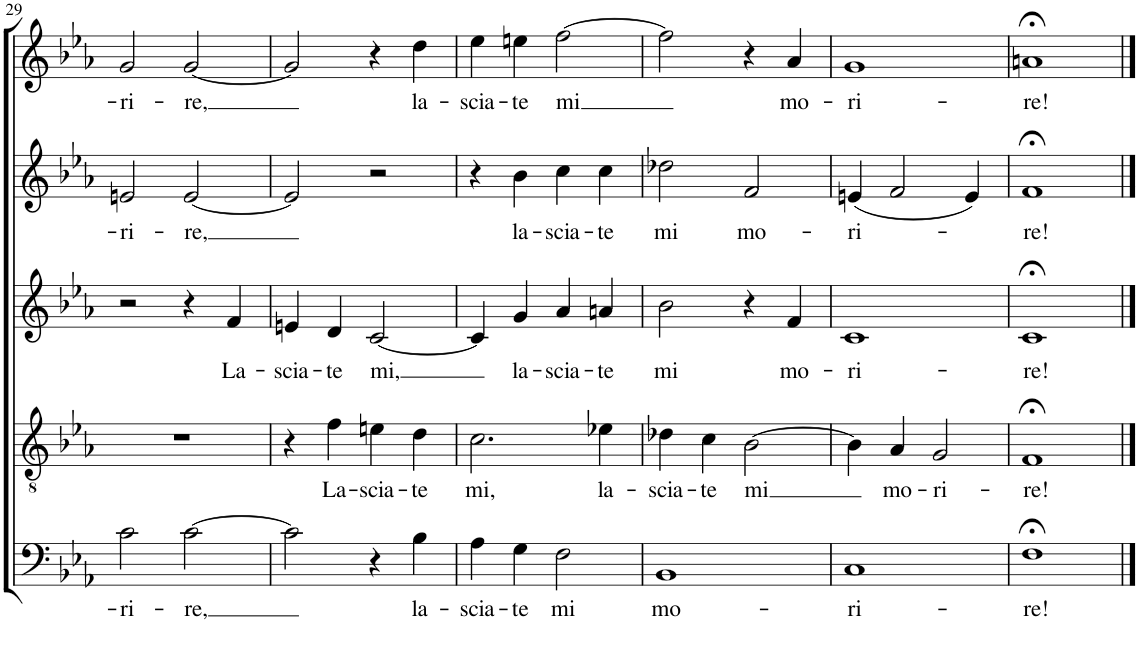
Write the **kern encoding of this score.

**kern	**text	**kern	**text	**kern	**text	**kern	**text	**kern	**text
*part5	*part5	*part4	*part4	*part3	*part3	*part2	*part2	*part1	*part1
*staff5	*staff5	*staff4	*staff4	*staff3	*staff3	*staff2	*staff2	*staff1	*staff1
*I"B	*	*I"T	*	*I"A	*	*I"Ms	*	*I"S	*
!!LO:PB:g=z
*clefF4	*	*clefGv2	*	*clefG2	*	*clefG2	*	*clefG2	*
*k[b-e-a-]	*	*k[b-e-a-]	*	*k[b-e-a-]	*	*k[b-e-a-]	*	*k[b-e-a-]	*
*E-:	*	*E-:	*	*E-:	*	*E-:	*	*E-:	*
*M4/4	*	*M4/4	*	*M4/4	*	*M4/4	*	*M4/4	*
*met(c)	*	*met(c)	*	*met(c)	*	*met(c)	*	*met(c)	*
=29	=29	=29	=29	=29	=29	=29	=29	=29	=29
!	!LO:LY:b	!	!	!	!	!	!LO:LY:b	!	!LO:LY:b
2c\	-ri-	1r	.	2r	.	2en/	-ri-	2g/	-ri-
!	!LO:LY:b	!	!	!	!	!	!LO:LY:b	!	!LO:LY:b
[2c\	-re,	.	.	4r	.	[2e/	-re,	[2g/	-re,
!	!	!	!	!	!LO:LY:b	!	!	!	!
.	.	.	.	4f/	La-	.	.	.	.
=30	=30	=30	=30	=30	=30	=30	=30	=30	=30
!	!	!	!	!	!LO:LY:b	!	!	!	!
2c\]	.	4r	.	4en/	-scia-	2e/]	.	2g/]	.
!	!	!	!LO:LY:b	!	!LO:LY:b	!	!	!	!
.	.	4f\	La-	4d/	-te	.	.	.	.
!	!	!	!LO:LY:b	!	!LO:LY:b	!	!	!	!
4r	.	4en\	-scia-	[2c/	mi,	2r	.	4r	.
!	!LO:LY:b	!	!LO:LY:b	!	!	!	!	!	!LO:LY:b
4B-\	la-	4d\	-te	.	.	.	.	4dd\	la-
=31	=31	=31	=31	=31	=31	=31	=31	=31	=31
!	!LO:LY:b	!	!LO:LY:b	!	!	!	!	!	!LO:LY:b
4A-\	-scia-	2.c\	mi,	4c/]	.	4r	.	4ee-\	-scia-
!	!LO:LY:b	!	!	!	!LO:LY:b	!	!LO:LY:b	!	!LO:LY:b
4G\	-te	.	.	4g/	la-	4b-\	la-	4een\	-te
!	!LO:LY:b	!	!	!	!LO:LY:b	!	!LO:LY:b	!	!LO:LY:b
2F\	mi	.	.	4a-/	-scia-	4cc\	-scia-	[2ff\	mi
!	!	!	!LO:LY:b	!	!LO:LY:b	!	!LO:LY:b	!	!
.	.	4e-X\	la-	4an/	-te	4cc\	-te	.	.
=32	=32	=32	=32	=32	=32	=32	=32	=32	=32
!	!LO:LY:b	!	!LO:LY:b	!	!LO:LY:b	!	!LO:LY:b	!	!
1BB-	mo-	4d-X\	-scia-	2b-\	mi	2dd-X\	mi	2ff\]	.
!	!	!	!LO:LY:b	!	!	!	!	!	!
.	.	4c\	-te	.	.	.	.	.	.
!	!	!	!LO:LY:b	!	!	!	!LO:LY:b	!	!
.	.	[2B-\	mi	4r	.	2f/	mo-	4r	.
!	!	!	!	!	!LO:LY:b	!	!	!	!LO:LY:b
.	.	.	.	4f/	mo-	.	.	4a-/	mo-
=33	=33	=33	=33	=33	=33	=33	=33	=33	=33
!	!LO:LY:b	!	!	!	!LO:LY:b	!	!LO:LY:b	!	!LO:LY:b
1C	-ri-	4B-\]	.	1c	-ri-	(4en/	-ri-	1g	-ri-
!	!	!	!LO:LY:b	!	!	!	!	!	!
.	.	4A-/	mo-	.	.	2f/	.	.	.
!	!	!	!LO:LY:b	!	!	!	!	!	!
.	.	2G/	-ri-	.	.	.	.	.	.
.	.	.	.	.	.	4e/)	.	.	.
=34	=34	=34	=34	=34	=34	=34	=34	=34	=34
!	!LO:LY:b	!	!LO:LY:b	!	!LO:LY:b	!	!LO:LY:b	!	!LO:LY:b
1F;<	-re!	1F;<	-re!	1c;<	-re!	1f;<	-re!	1an;<	-re!
==	==	==	==	==	==	==	==	==	==
*-	*-	*-	*-	*-	*-	*-	*-	*-	*-
